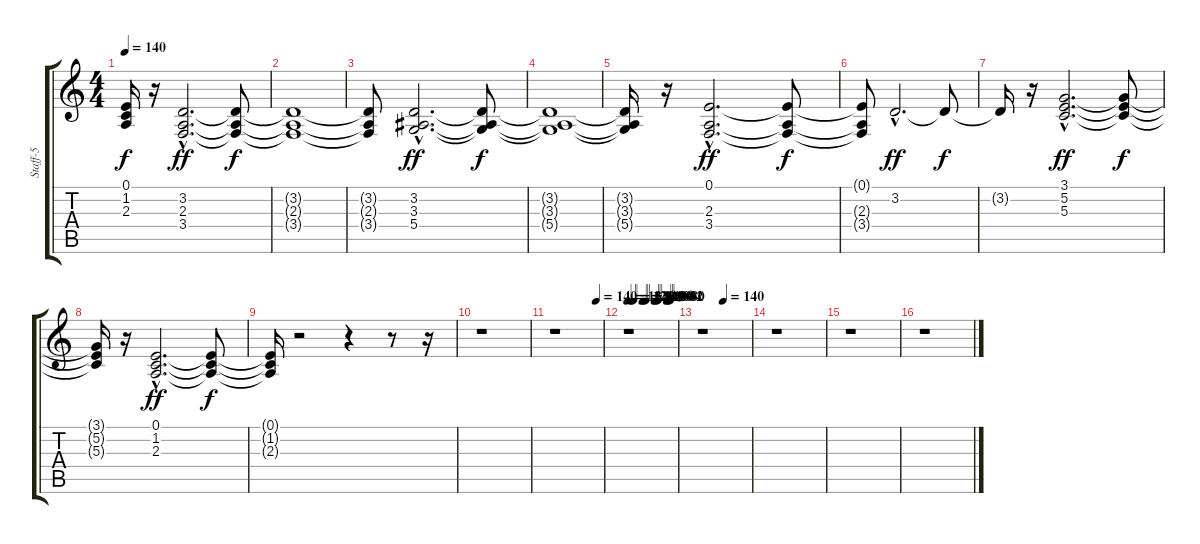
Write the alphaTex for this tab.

\track ("Staff-5" "Staff-5") {instrument stringensemble2}
\staff {score tabs}
\tuning (E4 B3 G3 D3 A2 E2) {hide}
\ts (4 4)
\tempo 140
\clef g2
\ks c
(0.1{t} 1.2{t} 2.3{t}).16{dy f} r.16 (3.2{hac} 2.3{hac} 3.4{hac}).2{d dy ff volume 12} (3.2{t} 2.3{t} 3.4{t}).8{dy f} |
(3.2{t} 2.3{t} 3.4{t}).1 |
(3.2{t} 2.3{t} 3.4{t}).8 (3.2{hac} 3.3{hac} 5.4{hac}).2{d dy ff} (3.2{t} 3.3{t} 5.4{t}).8{dy f} |
(3.2{t} 3.3{t} 5.4{t}).1 |
(3.2{t} 3.3{t} 5.4{t}).16 r.16 (0.1{hac} 2.3{hac} 3.4{hac}).2{d dy ff} (0.1{t} 2.3{t} 3.4{t}).8{dy f} |
(0.1{t} 2.3{t} 3.4{t}).8 3.2{hac}.2{d dy ff} 3.2{t}.8{dy f} |
3.2{t}.16 r.16 (3.1{hac} 5.2{hac} 5.3{hac}).2{d dy ff} (3.1{t} 5.2{t} 5.3{t}).8{dy f} |
(3.1{t} 5.2{t} 5.3{t}).16 r.16 (0.1{hac} 1.2{hac} 2.3{hac}).2{d dy ff volume 12} (0.1{t} 1.2{t} 2.3{t}).8{dy f} |
(0.1{t} 1.2{t} 2.3{t}).16 r.2 r.4 r.8 r.16 |
r.1 |
\tempo (140 0.875)
r.1 |
\tempo 134
\tempo (128 0.09375)
\tempo (126 0.125)
\tempo (114 0.3125)
\tempo (112 0.34375)
\tempo (110 0.375)
\tempo (100 0.5625)
\tempo (98 0.59375)
\tempo (96 0.625)
\tempo (84 0.8125)
\tempo (82 0.84375)
\tempo (80 0.875)
r.1 |
\tempo (140 0.4375)
r.1 |
r.1 |
r.1 |
r.1
